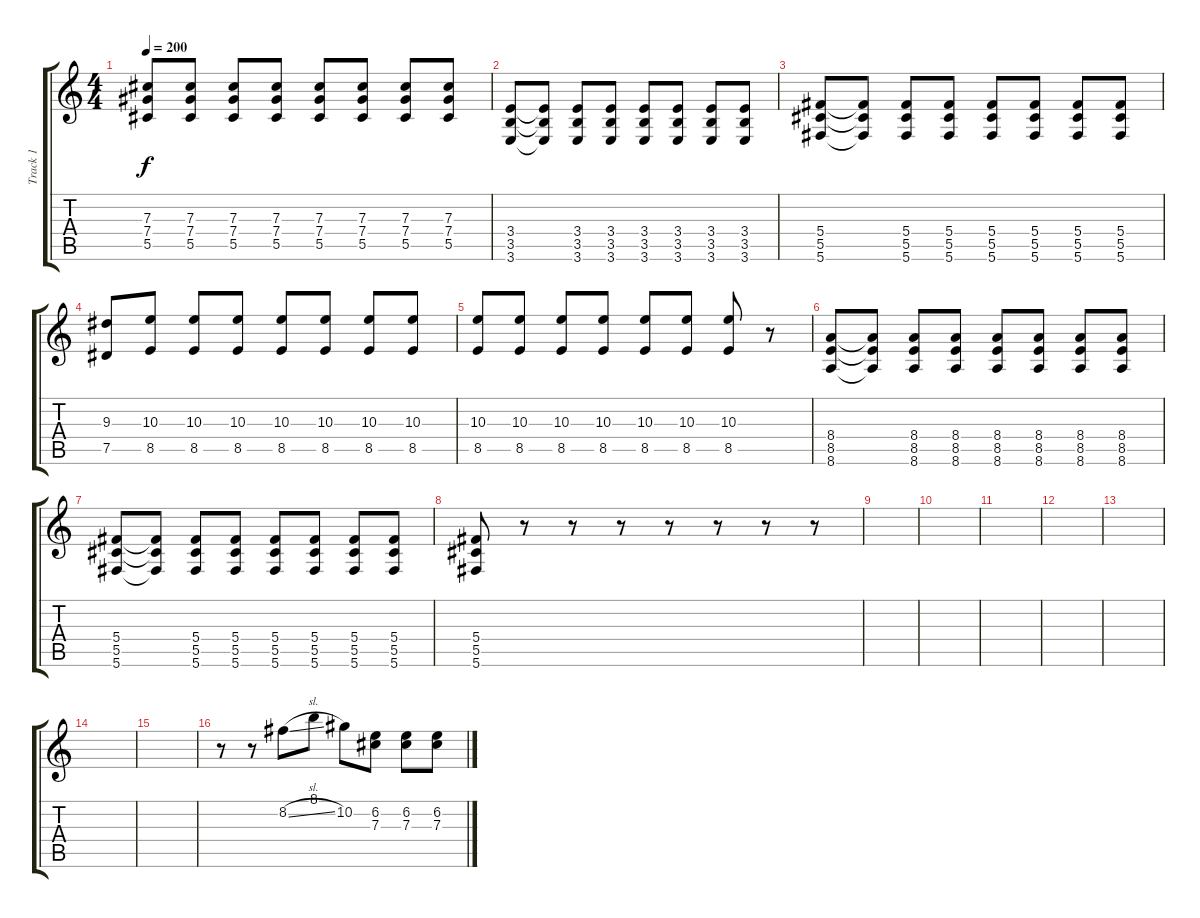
\track ("Track 1" "Track 1") {instrument distortionguitar}
\staff {score tabs}
\tuning (Eb4 Bb3 Gb3 Db3 Ab2 Db2) {hide}
\ts (4 4)
\tempo 200
\clef g2
\ks c
(7.3 7.4 5.5).8{dy f} (7.3 7.4 5.5).8 (7.3 7.4 5.5).8 (7.3 7.4 5.5).8 (7.3 7.4 5.5).8 (7.3 7.4 5.5).8 (7.3 7.4 5.5).8 (7.3 7.4 5.5).8 |
(3.4 3.5 3.6).8 (3.4{t} 3.5{t} 3.6{t}).8 (3.4 3.5 3.6).8 (3.4 3.5 3.6).8 (3.4 3.5 3.6).8 (3.4 3.5 3.6).8 (3.4 3.5 3.6).8 (3.4 3.5 3.6).8 |
(5.4 5.5 5.6).8 (5.4{t} 5.5{t} 5.6{t}).8 (5.4 5.5 5.6).8 (5.4 5.5 5.6).8 (5.4 5.5 5.6).8 (5.4 5.5 5.6).8 (5.4 5.5 5.6).8 (5.4 5.5 5.6).8 |
(9.3 7.5).8 (10.3 8.5).8 (10.3 8.5).8 (10.3 8.5).8 (10.3 8.5).8 (10.3 8.5).8 (10.3 8.5).8 (10.3 8.5).8 |
(10.3 8.5).8 (10.3 8.5).8 (10.3 8.5).8 (10.3 8.5).8 (10.3 8.5).8 (10.3 8.5).8 (10.3 8.5).8 r.8 |
(8.4 8.5 8.6).8 (8.4{t} 8.5{t} 8.6{t}).8 (8.4 8.5 8.6).8 (8.4 8.5 8.6).8 (8.4 8.5 8.6).8 (8.4 8.5 8.6).8 (8.4 8.5 8.6).8 (8.4 8.5 8.6).8 |
(5.4 5.5 5.6).8 (5.4{t} 5.5{t} 5.6{t}).8 (5.4 5.5 5.6).8 (5.4 5.5 5.6).8 (5.4 5.5 5.6).8 (5.4 5.5 5.6).8 (5.4 5.5 5.6).8 (5.4 5.5 5.6).8 |
(5.4 5.5 5.6).8 r.8 r.8 r.8 r.8 r.8 r.8 r.8 |
|
|
|
|
|
|
|
r.8{volume 7} r.8 8.2{sl}.8 8.1.8 10.2.8 (6.2 7.3).8 (6.2 7.3).8 (6.2 7.3).8
